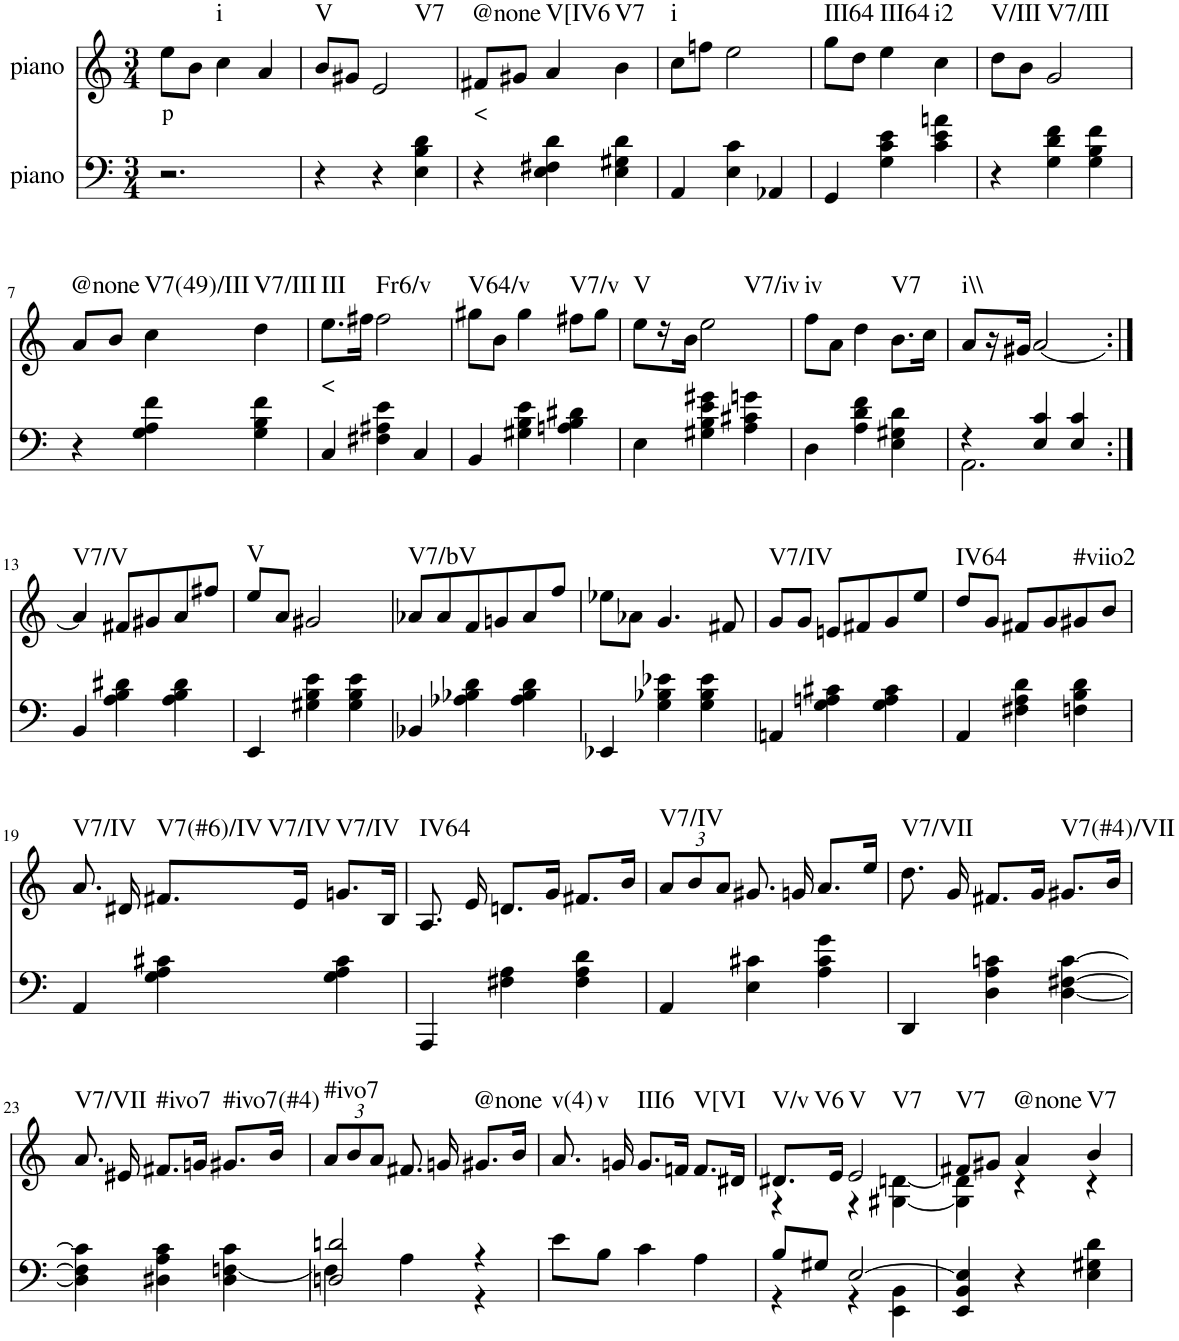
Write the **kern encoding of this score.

**kern	**kern	**text	**harte
*part2	*part1	*part1	*part1
*staff2	*staff1	*staff1	*
*I"piano	*I"piano	*	*
*I'Pno	*I'Pno	*	*
*clefF4	*clefG2	*	*
*k[]	*k[]	*	*
*M3/4	*M3/4	*	*
=1	=1	=1	=1
!	!	!LO:LY:b	!
2.r	8ee\L	p	.
.	8b\J	.	.
!	!	!	!LO:H:kt=i
.	4cc\	.	N
.	4a/	.	.
=2	=2	=2	=2
!	!	!	!LO:H:kt=V
4r	8b/L	.	N
.	8g#X/J	.	.
!	!	!	!LO:H:kt=V7
4r	2e/	.	N
4E\ 4B\ 4d\	.	.	.
=3	=3	=3	=3
!	!	!LO:LY:b	!LO:H:kt=@none
4r	8f#X/L	<	N
.	8g#X/J	.	.
!	!	!	!LO:H:kt=V[IV6
4E\ 4F#X\ 4d\	4a/	.	N
!	!	!	!LO:H:kt=V7
4E\ 4G#X\ 4d\	4b\	.	N
=4	=4	=4	=4
!	!	!	!LO:H:kt=i
4AA/	8cc\L	.	N
.	8ffn\J	.	.
4E\ 4c\	2ee\	.	.
4AA-X/	.	.	.
=5	=5	=5	=5
!	!	!	!LO:H:kt=III64
4GG/	8gg\L	.	N
.	8dd\J	.	.
!	!	!	!LO:H:kt=III64
4G\ 4c\ 4e\	4ee\	.	N
!	!	!	!LO:H:kt=i2
4c\ 4e\ 4an\	4cc\	.	N
=6	=6	=6	=6
!	!	!	!LO:H:kt=V/III
4r	8dd\L	.	N
.	8b\J	.	.
!	!	!	!LO:H:kt=V7/III
4G\ 4d\ 4f\	2g/	.	N
4G\ 4B\ 4f\	.	.	.
!!LO:LB:g=z
=7	=7	=7	=7
!	!	!	!LO:H:kt=@none
4r	8a/L	.	N
.	8b/J	.	.
!	!	!	!LO:H:kt=V7(49)/III
4G\ 4A\ 4f\	4cc\	.	N
!	!	!	!LO:H:kt=V7/III
4G\ 4B\ 4f\	4dd\	.	N
=8	=8	=8	=8
!	!	!LO:LY:b	!LO:H:kt=III
4C/	8.ee\L	<	N
.	16ff#X\Jk	.	.
!	!	!	!LO:H:kt=Fr6/v
4F#X\ 4A#X\ 4e\	2ff#\	.	N
4C/	.	.	.
=9	=9	=9	=9
!	!	!	!LO:H:kt=V64/v
4BB/	8gg#X\L	.	N
.	8b\J	.	.
4G#X\ 4B\ 4e\	4gg#\	.	.
!	!	!	!LO:H:kt=V7/v
4An\ 4B\ 4d#X\	8ff#X\L	.	N
.	8gg#\J	.	.
=10	=10	=10	=10
!	!	!	!LO:H:kt=V
4E\	8ee\L	.	N
.	16r	.	.
.	16b\JJ	.	.
!	!	!	!LO:H:kt=V7/iv
4G#X\ 4B\ 4e\ 4g#X\	2ee\	.	N
4A\ 4c#X\ 4gn\	.	.	.
=11	=11	=11	=11
!	!	!	!LO:H:kt=iv
4D\	8ff\L	.	N
.	8a\J	.	.
4A\ 4d\ 4f\	4dd\	.	.
!	!	!	!LO:H:kt=V7
4E\ 4G#X\ 4d\	8.b\L	.	N
.	16cc\Jk	.	.
=12	=12	=12	=12
*^	*	*	*
!	!	!	!	!LO:H:kt=i\\
4r	2.AA\	8a/L	.	N
.	.	16r	.	.
.	.	16g#X/JJ	.	.
4E/ 4c/	.	[2a/	.	.
4E/ 4c/	.	.	.	.
*v	*v	*	*	*
!!LO:LB:g=z
=13:|!	=13:|!	=13:|!	=13:|!
!	!	!	!LO:H:kt=V7/V
4BB/	4a/]	.	N
4A\ 4B\ 4d#X\	8f#X/L	.	.
.	8g#X/	.	.
4A\ 4B\ 4d#\	8a/	.	.
.	8ff#X/J	.	.
=14	=14	=14	=14
!	!	!	!LO:H:kt=V
4EE/	8ee/L	.	N
.	8a/J	.	.
4G#X\ 4B\ 4e\	2g#X/	.	.
4G#\ 4B\ 4e\	.	.	.
=15	=15	=15	=15
!	!	!	!LO:H:kt=V7/bV
4BB-X/	8a-X/L	.	N
.	8a-/	.	.
4A-X\ 4B-X\ 4d\	8f/	.	.
.	8gn/	.	.
4A-\ 4B-\ 4d\	8a-/	.	.
.	8ff/J	.	.
=16	=16	=16	=16
4EE-X/	8ee-X\L	.	.
.	8a-X\J	.	.
4G\ 4B-X\ 4e-X\	4.g/	.	.
4G\ 4B-\ 4e-\	.	.	.
.	8f#X/	.	.
=17	=17	=17	=17
!	!	!	!LO:H:kt=V7/IV
4AAn/	8g/L	.	N
.	8g/J	.	.
4G\ 4An\ 4c#X\	8en/L	.	.
.	8f#X/	.	.
4G\ 4A\ 4c#\	8g/	.	.
.	8ee/J	.	.
=18	=18	=18	=18
!	!	!	!LO:H:kt=IV64
4AA/	8dd/L	.	N
.	8g/J	.	.
4F#X\ 4A\ 4d\	8f#X/L	.	.
.	8g/	.	.
!	!	!	!LO:H:kt=#viio2
4Fn\ 4B\ 4d\	8g#X/	.	N
.	8b/J	.	.
!!LO:LB:g=z
=19	=19	=19	=19
!	!	!	!LO:H:kt=V7/IV
4AA/	8.a/	.	N
.	16d#X/	.	.
!	!	!	!LO:H:n=1:kt=V7(#6)/IV
!	!	!	!LO:H:n=2:kt=V7/IV
4G\ 4A\ 4c#X\	8.f#X/L	.	N N
.	16e/Jk	.	.
!	!	!	!LO:H:kt=V7/IV
4G\ 4A\ 4c#\	8.gn/L	.	N
.	16B/Jk	.	.
=20	=20	=20	=20
!	!	!	!LO:H:kt=IV64
4AAA/	8.A/	.	N
.	16e/	.	.
4F#X\ 4A\	8.dn/L	.	.
.	16g/Jk	.	.
4F#\ 4A\ 4d\	8.f#X/L	.	.
.	16b/Jk	.	.
=21	=21	=21	=21
*	*Xbrackettup	*	*
!	!	!	!LO:H:kt=V7/IV
4AA/	12a/L	.	N
.	12b/	.	.
.	12a/J	.	.
4E\ 4c#X\	8.g#X/	.	.
.	16gn/	.	.
4A\ 4c#\ 4g\	8.a/L	.	.
.	16ee/Jk	.	.
=22	=22	=22	=22
!	!	!	!LO:H:kt=V7/VII
4DD/	8.dd\	.	N
.	16g/	.	.
4D\ 4A\ 4cn\	8.f#X/L	.	.
.	16g/Jk	.	.
!	!	!	!LO:H:kt=V7(#4)/VII
[4D\ [4F#X\ [4c\	8.g#X/L	.	N
.	16b/Jk	.	.
!!LO:LB:g=z
=23	=23	=23	=23
!	!	!	!LO:H:kt=V7/VII
4D\] 4F#\] 4c\]	8.a/	.	N
.	16e#X/	.	.
!	!	!	!LO:H:kt=#ivo7
4D#X\ 4A\ 4c\	8.f#X/L	.	N
.	16gn/Jk	.	.
!	!	!	!LO:H:kt=#ivo7(#4)
4D#\ [4Fn\ 4c\	8.g#X/L	.	N
.	16b/Jk	.	.
=24	=24	=24	=24
*^	*	*	*
!	!	!	!	!LO:H:kt=#ivo7
2Dn/ 2dn/	4F\]	12a/L	.	N
.	.	12b/	.	.
.	.	12a/J	.	.
.	4A\	8.f#X/	.	.
.	.	16gn/	.	.
!	!	!	!	!LO:H:kt=@none
4r	4r	8.g#X/L	.	N
.	.	16b/Jk	.	.
*v	*v	*	*	*
=25	=25	=25	=25
!	!	!	!LO:H:n=1:kt=v(4)
!	!	!	!LO:H:n=2:kt=v
8e\L	8.a/	.	N N
8B\J	.	.	.
.	16gn/	.	.
!	!	!	!LO:H:kt=III6
4c\	8.g/L	.	N
.	16fn/Jk	.	.
!	!	!	!LO:H:kt=V[VI
4A\	8.f/L	.	N
.	16d#X/Jk	.	.
=26	=26	=26	=26
*^	*^	*	*
!	!	!	!	!	!LO:H:n=1:kt=V/v
!	!	!	!	!	!LO:H:n=2:kt=V6
8B/L	4r	8.d#X/L	4r	.	N N
8G#X/J	.	.	.	.	.
.	.	16e/Jk	.	.	.
!	!	!	!	!	!LO:H:n=1:kt=V
!	!	!	!	!	!LO:H:n=2:kt=V7
[2E/	4r	2e/	4r	.	N N
.	4EE\ 4BB\	.	[4G#X\ [4dn\	.	.
=27	=27	=27	=27	=27	=27
!	!	!	!	!	!LO:H:kt=V7
*v	*v	*	*	*	*
4EE/ 4BB/ 4E/]	8f#X/L	4G#\] 4d\]	.	N
.	8g#X/J	.	.	.
!	!	!	!	!LO:H:kt=@none
4r	4a/	4r	.	N
!	!	!	!	!LO:H:kt=V7
4E\ 4G#X\ 4d\	4b/	4r	.	N
*	*v	*v	*	*
=	=	=	=
*-	*-	*-	*-
